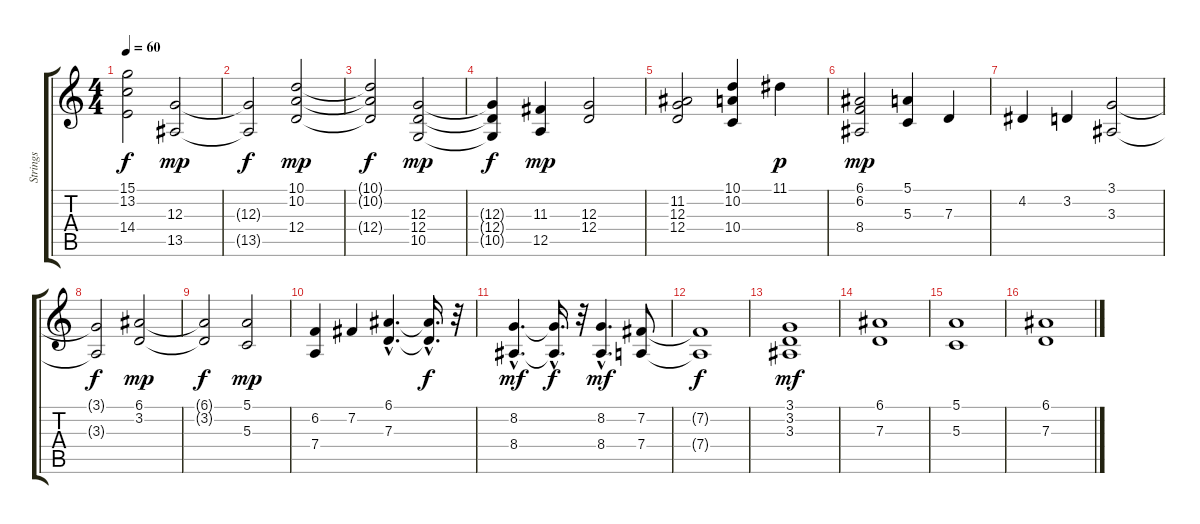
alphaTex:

\track ("Strings" "Strings") {instrument stringensemble2}
\staff {score tabs}
\tuning (E4 B3 G3 D3 A2 E2) {hide}
\ts (4 4)
\tempo 60
\clef g2
\ks c
(15.1{t} 13.2{t} 14.4{t}).2{dy f} (12.3 13.5).2{dy mp} |
(12.3{t} 13.5{t}).2{dy f} (10.1 10.2 12.4).2{dy mp} |
(10.1{t} 10.2{t} 12.4{t}).2{dy f} (12.3 12.4 10.5).2{dy mp} |
(12.3{t} 12.4{t} 10.5{t}).4{dy f} (11.3 12.5).4{dy mp} (12.3 12.4).2 |
(11.2 12.3 12.4).2 (10.1 10.2 10.4).4 11.1.4{dy p} |
(6.1 6.2 8.4).2{dy mp} (5.1 5.3).4 7.3.4 |
4.2.4 3.2.4 (3.1 3.3).2 |
(3.1{t} 3.3{t}).2{dy f} (6.1 3.2).2{dy mp} |
(6.1{t} 3.2{t}).2{dy f} (5.1 5.3).2{dy mp} |
(6.2 7.4).4 7.2.4 (6.1{hac} 7.3{hac}).4{d} (6.1{hac t} 7.3{hac t}).16{d dy f} r.32 |
(8.2{hac} 8.4{hac}).4{d dy mf} (8.2{hac t} 8.4{hac t}).16{d dy f} r.32 (8.2{hac} 8.4{hac}).4{d dy mf} (7.2 7.4).8 |
(7.2{t} 7.4{t}).1{dy f} |
(3.1 3.2 3.3).1{dy mf} |
(6.1 7.3).1 |
(5.1 5.3).1 |
(6.1 7.3).1
